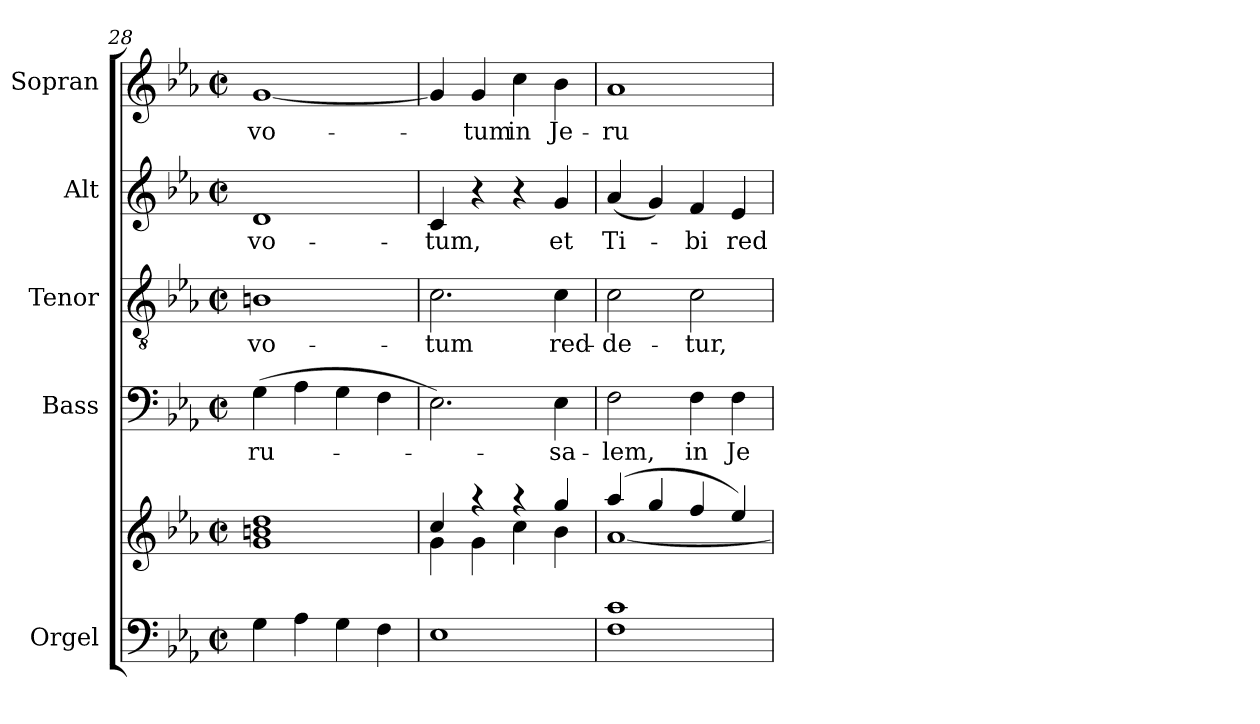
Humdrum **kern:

**kern	**kern	**kern	**text	**kern	**text	**kern	**text	**kern	**text
*part5	*part5	*part4	*part4	*part3	*part3	*part2	*part2	*part1	*part1
*staff6	*staff5	*staff4	*staff4	*staff3	*staff3	*staff2	*staff2	*staff1	*staff1
*I"Orgel	*	*I"Bass	*	*I"Tenor	*	*I"Alt	*	*I"Sopran	*
*I'Org.	*	*I'B.	*	*I'T.	*	*I'A.	*	*I'S.	*
*clefF4	*clefG2	*clefF4	*	*clefGv2	*	*clefG2	*	*clefG2	*
*k[b-e-a-]	*k[b-e-a-]	*k[b-e-a-]	*	*k[b-e-a-]	*	*k[b-e-a-]	*	*k[b-e-a-]	*
*E-:	*E-:	*E-:	*	*E-:	*	*E-:	*	*E-:	*
*M2/2	*M2/2	*M2/2	*	*M2/2	*	*M2/2	*	*M2/2	*
*met(c|)	*met(c|)	*met(c|)	*	*met(c|)	*	*met(c|)	*	*met(c|)	*
=28	=28	=28	=28	=28	=28	=28	=28	=28	=28
*	*^	*	*	*	*	*	*	*	*
!	!	!	!	!LO:LY:b	!	!LO:LY:b	!	!LO:LY:b	!	!LO:LY:b
4G\	1bn 1dd	1g	(>4G\	-ru-	1Bn	vo-	1d	vo-	[1g	vo-
4A-\	.	.	4A-\	.	.	.	.	.	.	.
4G\	.	.	4G\	.	.	.	.	.	.	.
4F\	.	.	4F\	.	.	.	.	.	.	.
!!LO:PB:g=z
=29	=29	=29	=29	=29	=29	=29	=29	=29	=29	=29
!	!	!	!	!	!	!LO:LY:b	!	!LO:LY:b	!	!
1E-	4cc/	4g\	2.E-\)	.	2.c\	-tum	4c/	-tum,	4g/]	.
!	!	!	!	!	!	!	!	!	!	!LO:LY:b
.	4raa	4g\	.	.	.	.	4r	.	4g/	-tum
!	!	!	!	!	!	!	!	!	!	!LO:LY:b
.	4raa	4cc\	.	.	.	.	4r	.	4cc\	in
!	!	!	!	!LO:LY:b	!	!LO:LY:b	!	!LO:LY:b	!	!LO:LY:b
.	4gg/	4b-\	4E-\	-sa-	4c\	red-	4g/	et	4b-\	Je-
=30	=30	=30	=30	=30	=30	=30	=30	=30	=30	=30
!	!	!	!	!LO:LY:b	!	!LO:LY:b	!	!LO:LY:b	!	!LO:LY:b
1F 1c	(4aa-/	[<1a-	2F\	-lem,	2c\	-de-	(<4a-/	Ti-	1a-	-ru-
.	4gg/	.	.	.	.	.	4g/)	.	.	.
!	!	!	!	!LO:LY:b	!	!LO:LY:b	!	!LO:LY:b	!	!
.	4ff/	.	4F\	in	2c\	-tur,	4f/	-bi	.	.
!	!	!	!	!LO:LY:b	!	!	!	!LO:LY:b	!	!
.	4ee-/)	.	4F\	Je-	.	.	4e-/	red-	.	.
*	*v	*v	*	*	*	*	*	*	*	*
=	=	=	=	=	=	=	=	=	=
*-	*-	*-	*-	*-	*-	*-	*-	*-	*-
